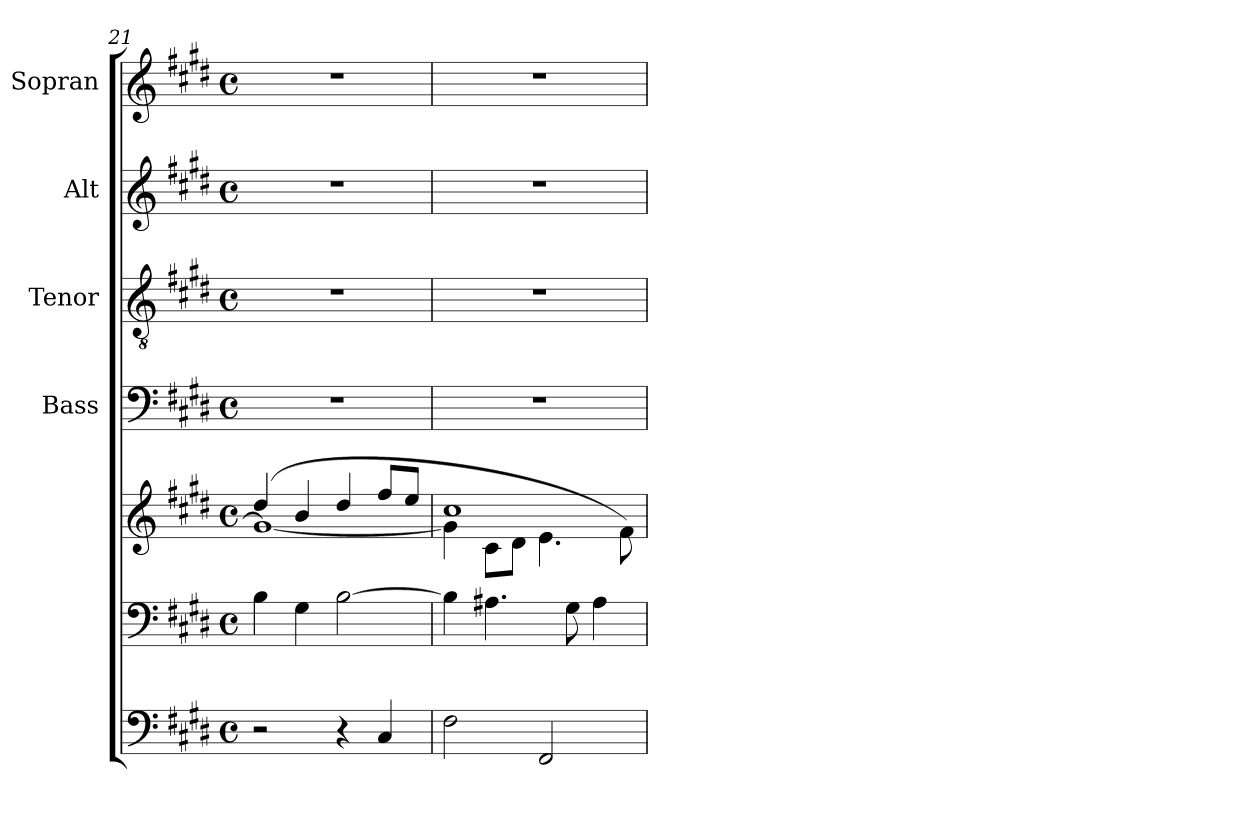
**kern	**kern	**kern	**kern	**kern	**kern	**kern
*part6	*part5	*part5	*part4	*part3	*part2	*part1
*staff7	*staff6	*staff5	*staff4	*staff3	*staff2	*staff1
*	*	*	*I"Bass	*I"Tenor	*I"Alt	*I"Sopran
*	*	*	*I'B.	*I'T.	*I'A.	*I'S.
*clefF4	*clefF4	*clefG2	*clefF4	*clefGv2	*clefG2	*clefG2
*ITrd7c12	*	*	*	*	*	*
*k[f#c#g#d#]	*k[f#c#g#d#]	*k[f#c#g#d#]	*k[f#c#g#d#]	*k[f#c#g#d#]	*k[f#c#g#d#]	*k[f#c#g#d#]
*E:	*E:	*E:	*E:	*E:	*E:	*E:
*M4/4	*M4/4	*M4/4	*M4/4	*M4/4	*M4/4	*M4/4
*met(c)	*met(c)	*met(c)	*met(c)	*met(c)	*met(c)	*met(c)
=21	=21	=21	=21	=21	=21	=21
*	*	*^	*	*	*	*
2r	4B\	(4dd#/	1g#_	1r	1r	1r	1r
.	4G#\	4b/	.	.	.	.	.
4r	[2B\	4dd#/	.	.	.	.	.
4CC#/	.	8ff#/L	.	.	.	.	.
.	.	8ee/J	.	.	.	.	.
=22	=22	=22	=22	=22	=22	=22	=22
2FF#\	4B\]	1cc#	4g#\]	1r	1r	1r	1r
.	4.A#X\	.	8c#\L	.	.	.	.
.	.	.	8d#\J	.	.	.	.
2FFF#/	.	.	4.e\	.	.	.	.
.	8G#\	.	.	.	.	.	.
.	4A#\	.	.	.	.	.	.
.	.	.	8f#\)	.	.	.	.
*	*	*v	*v	*	*	*	*
=	=	=	=	=	=	=
*-	*-	*-	*-	*-	*-	*-
